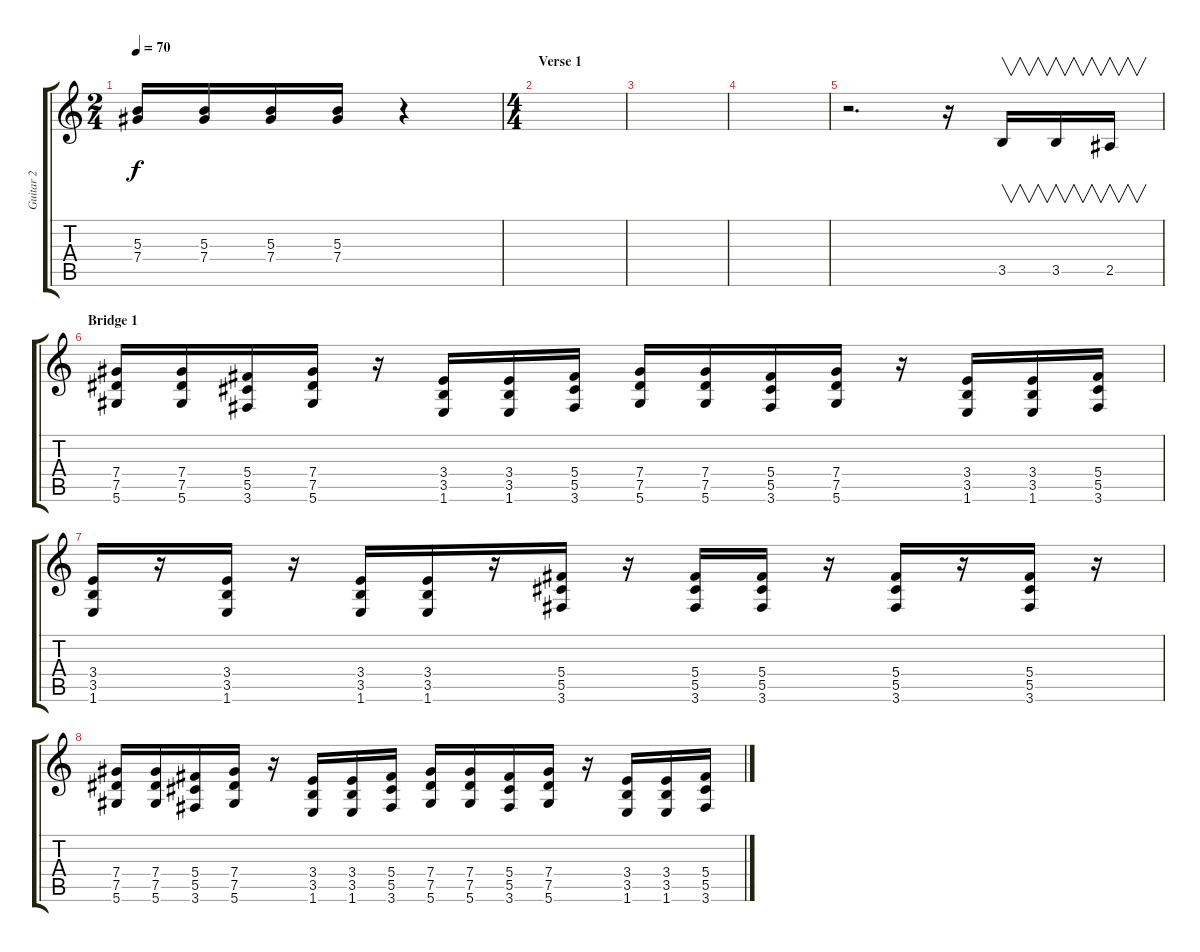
\track ("Guitar 2" "Guitar 2") {instrument distortionguitar}
\staff {score tabs}
\tuning (Eb4 Bb3 Gb3 Db3 Ab2 Eb2) {hide}
\ts (2 4)
\tempo 70
\clef g2
\ks c
(5.3 7.4).16{dy f} (5.3 7.4).16 (5.3 7.4).16 (5.3 7.4).16 r.4 |
\ts (4 4)
\section ("" "Verse 1")
|
|
|
r.2{d} r.16 3.5.16{v} 3.5.16{v} 2.5.16{v} |
\section ("" "Bridge 1")
(7.4 7.5 5.6).16 (7.4 7.5 5.6).16 (5.4 5.5 3.6).16 (7.4 7.5 5.6).16 r.16 (3.4 3.5 1.6).16 (3.4 3.5 1.6).16 (5.4 5.5 3.6).16 (7.4 7.5 5.6).16 (7.4 7.5 5.6).16 (5.4 5.5 3.6).16 (7.4 7.5 5.6).16 r.16 (3.4 3.5 1.6).16 (3.4 3.5 1.6).16 (5.4 5.5 3.6).16 |
(3.4 3.5 1.6).16 r.16 (3.4 3.5 1.6).16 r.16 (3.4 3.5 1.6).16 (3.4 3.5 1.6).16 r.16 (5.4 5.5 3.6).16 r.16 (5.4 5.5 3.6).16 (5.4 5.5 3.6).16 r.16 (5.4 5.5 3.6).16 r.16 (5.4 5.5 3.6).16 r.16 |
(7.4 7.5 5.6).16 (7.4 7.5 5.6).16 (5.4 5.5 3.6).16 (7.4 7.5 5.6).16 r.16 (3.4 3.5 1.6).16 (3.4 3.5 1.6).16 (5.4 5.5 3.6).16 (7.4 7.5 5.6).16 (7.4 7.5 5.6).16 (5.4 5.5 3.6).16 (7.4 7.5 5.6).16 r.16 (3.4 3.5 1.6).16 (3.4 3.5 1.6).16 (5.4 5.5 3.6).16
